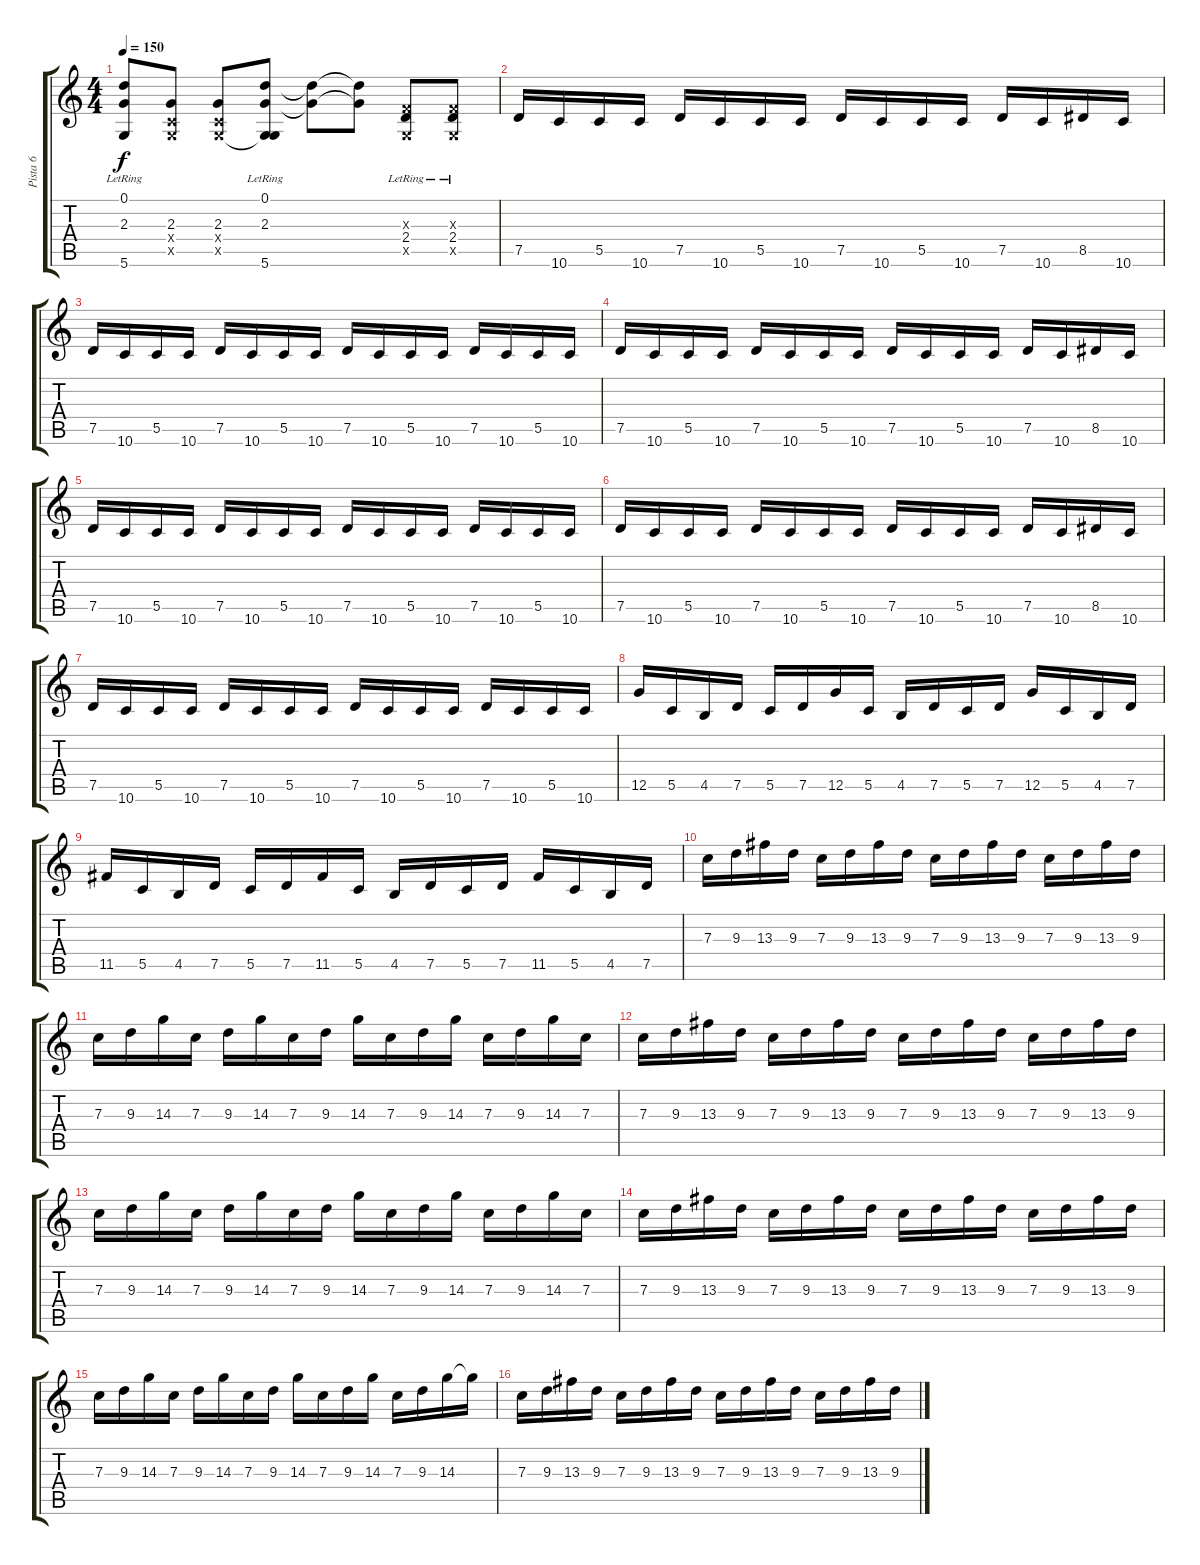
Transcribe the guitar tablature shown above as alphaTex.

\track ("Pista 6" "Pista 6") {instrument acousticguitarsteel}
\staff {score tabs}
\tuning (D4 A3 F3 C3 G2 D2) {hide}
\ts (4 4)
\tempo 150
\clef g2
\ks c
(0.1{lr} 2.3 5.6{lr}).8{dy f instrument acousticguitarsteel} (2.3 0.4{x} 0.5{x}).8 (2.3 0.4{x} 0.5{x}).8 (0.1{lr} 2.3 0.5{t} 5.6{lr}).8{instrument acousticguitarsteel} (0.1{t} 2.3{t}).8 (0.1{t} 2.3{t}).8 (0.3{x} 2.4{lr} 0.5{x}).8 (0.3{x} 2.4{lr} 0.5{x}).8 |
7.5.16{volume 13 balance 6} 10.6.16 5.5.16 10.6.16 7.5.16 10.6.16 5.5.16 10.6.16 7.5.16 10.6.16 5.5.16 10.6.16 7.5.16 10.6.16 8.5.16 10.6.16 |
7.5.16 10.6.16 5.5.16 10.6.16 7.5.16 10.6.16 5.5.16 10.6.16 7.5.16 10.6.16 5.5.16 10.6.16 7.5.16 10.6.16 5.5.16 10.6.16 |
7.5.16 10.6.16 5.5.16 10.6.16 7.5.16 10.6.16 5.5.16 10.6.16 7.5.16 10.6.16 5.5.16 10.6.16 7.5.16 10.6.16 8.5.16 10.6.16 |
7.5.16 10.6.16 5.5.16 10.6.16 7.5.16 10.6.16 5.5.16 10.6.16 7.5.16 10.6.16 5.5.16 10.6.16 7.5.16 10.6.16 5.5.16 10.6.16 |
7.5.16 10.6.16 5.5.16 10.6.16 7.5.16 10.6.16 5.5.16 10.6.16 7.5.16 10.6.16 5.5.16 10.6.16 7.5.16 10.6.16 8.5.16 10.6.16 |
7.5.16 10.6.16 5.5.16 10.6.16 7.5.16 10.6.16 5.5.16 10.6.16 7.5.16 10.6.16 5.5.16 10.6.16 7.5.16 10.6.16 5.5.16 10.6.16 |
12.5.16 5.5.16 4.5.16 7.5.16 5.5.16 7.5.16 12.5.16 5.5.16 4.5.16 7.5.16 5.5.16 7.5.16 12.5.16 5.5.16 4.5.16 7.5.16 |
11.5.16 5.5.16 4.5.16 7.5.16 5.5.16 7.5.16 11.5.16 5.5.16 4.5.16 7.5.16 5.5.16 7.5.16 11.5.16 5.5.16 4.5.16 7.5.16 |
7.3.16 9.3.16 13.3.16 9.3.16 7.3.16 9.3.16 13.3.16 9.3.16 7.3.16 9.3.16 13.3.16 9.3.16 7.3.16 9.3.16 13.3.16 9.3.16 |
7.3.16 9.3.16 14.3.16 7.3.16 9.3.16 14.3.16 7.3.16 9.3.16 14.3.16 7.3.16 9.3.16 14.3.16 7.3.16 9.3.16 14.3.16 7.3.16 |
7.3.16 9.3.16 13.3.16 9.3.16 7.3.16 9.3.16 13.3.16 9.3.16 7.3.16 9.3.16 13.3.16 9.3.16 7.3.16 9.3.16 13.3.16 9.3.16 |
7.3.16 9.3.16 14.3.16 7.3.16 9.3.16 14.3.16 7.3.16 9.3.16 14.3.16 7.3.16 9.3.16 14.3.16 7.3.16 9.3.16 14.3.16 7.3.16 |
7.3.16 9.3.16 13.3.16 9.3.16 7.3.16 9.3.16 13.3.16 9.3.16 7.3.16 9.3.16 13.3.16 9.3.16 7.3.16 9.3.16 13.3.16 9.3.16 |
7.3.16 9.3.16 14.3.16 7.3.16 9.3.16 14.3.16 7.3.16 9.3.16 14.3.16 7.3.16 9.3.16 14.3.16 7.3.16 9.3.16 14.3.16 14.3{t}.16 |
7.3.16 9.3.16 13.3.16 9.3.16 7.3.16 9.3.16 13.3.16 9.3.16 7.3.16 9.3.16 13.3.16 9.3.16 7.3.16 9.3.16 13.3.16 9.3.16
